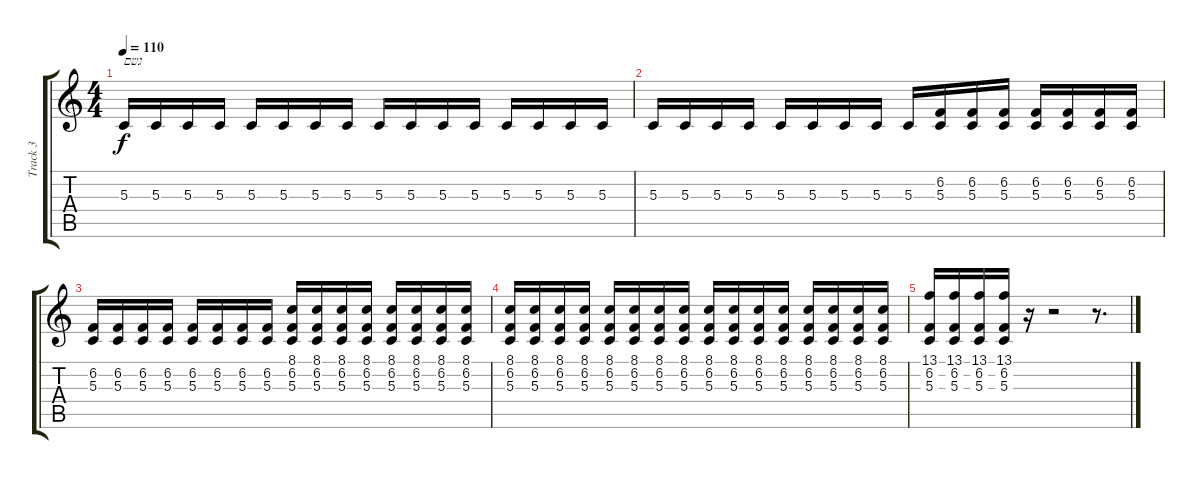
\track ("Track 3" "Track 3") {instrument seashore}
\staff {score tabs}
\tuning (E4 B3 G3 D3 A2 E2) {hide}
\ts (4 4)
\tempo 110
\clef g2
\ks c
5.3.16{txt "גשם" dy f volume 1 instrument applause} 5.3.16{volume 5} 5.3.16 5.3.16 5.3.16{volume 12} 5.3.16 5.3.16 5.3.16 5.3.16 5.3.16 5.3.16 5.3.16 5.3.16 5.3.16 5.3.16 5.3.16 |
5.3.16{volume 15} 5.3.16 5.3.16 5.3.16 5.3.16 5.3.16 5.3.16 5.3.16 5.3.16 (6.2 5.3).16 (6.2 5.3).16 (6.2 5.3).16 (6.2 5.3).16 (6.2 5.3).16 (6.2 5.3).16 (6.2 5.3).16 |
(6.2 5.3).16 (6.2 5.3).16 (6.2 5.3).16 (6.2 5.3).16 (6.2 5.3).16 (6.2 5.3).16 (6.2 5.3).16 (6.2 5.3).16 (8.1 6.2 5.3).16 (8.1 6.2 5.3).16 (8.1 6.2 5.3).16 (8.1 6.2 5.3).16 (8.1 6.2 5.3).16 (8.1 6.2 5.3).16 (8.1 6.2 5.3).16 (8.1 6.2 5.3).16 |
(8.1 6.2 5.3).16 (8.1 6.2 5.3).16 (8.1 6.2 5.3).16 (8.1 6.2 5.3).16 (8.1 6.2 5.3).16 (8.1 6.2 5.3).16 (8.1 6.2 5.3).16 (8.1 6.2 5.3).16 (8.1 6.2 5.3).16 (8.1 6.2 5.3).16 (8.1 6.2 5.3).16 (8.1 6.2 5.3).16 (8.1 6.2 5.3).16 (8.1 6.2 5.3).16 (8.1 6.2 5.3).16 (8.1 6.2 5.3).16 |
(13.1 6.2 5.3).16 (13.1 6.2 5.3).16 (13.1 6.2 5.3).16 (13.1 6.2 5.3).16 r.16 r.2 r.8{d}
